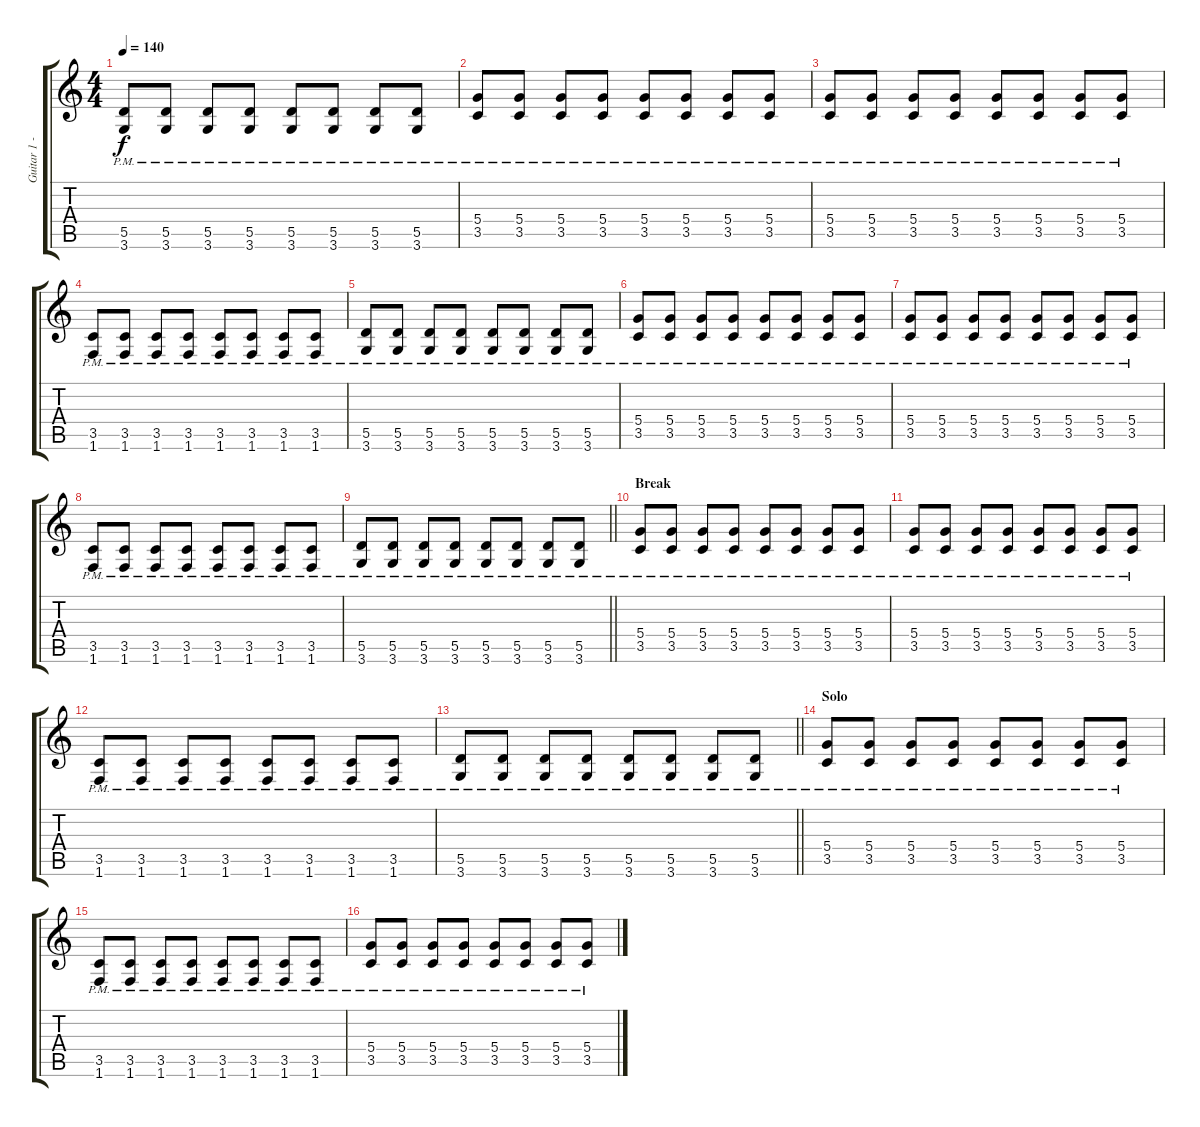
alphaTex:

\track ("Guitar 1 - William Reid" "Guitar 1 -") {instrument distortionguitar}
\staff {score tabs}
\tuning (E4 B3 G3 D3 A2 E2) {hide}
\ts (4 4)
\tempo 140
\clef g2
\ks c
(5.5{pm} 3.6{pm}).8{dy f} (5.5{pm} 3.6{pm}).8 (5.5{pm} 3.6{pm}).8 (5.5{pm} 3.6{pm}).8 (5.5{pm} 3.6{pm}).8 (5.5{pm} 3.6{pm}).8 (5.5{pm} 3.6{pm}).8 (5.5{pm} 3.6{pm}).8 |
(5.4{pm} 3.5{pm}).8 (5.4{pm} 3.5{pm}).8 (5.4{pm} 3.5{pm}).8 (5.4{pm} 3.5{pm}).8 (5.4{pm} 3.5{pm}).8 (5.4{pm} 3.5{pm}).8 (5.4{pm} 3.5{pm}).8 (5.4{pm} 3.5{pm}).8 |
(5.4{pm} 3.5{pm}).8 (5.4{pm} 3.5{pm}).8 (5.4{pm} 3.5{pm}).8 (5.4{pm} 3.5{pm}).8 (5.4{pm} 3.5{pm}).8 (5.4{pm} 3.5{pm}).8 (5.4{pm} 3.5{pm}).8 (5.4{pm} 3.5{pm}).8 |
(3.5{pm} 1.6{pm}).8 (3.5{pm} 1.6{pm}).8 (3.5{pm} 1.6{pm}).8 (3.5{pm} 1.6{pm}).8 (3.5{pm} 1.6{pm}).8 (3.5{pm} 1.6{pm}).8 (3.5{pm} 1.6{pm}).8 (3.5{pm} 1.6{pm}).8 |
(5.5{pm} 3.6{pm}).8 (5.5{pm} 3.6{pm}).8 (5.5{pm} 3.6{pm}).8 (5.5{pm} 3.6{pm}).8 (5.5{pm} 3.6{pm}).8 (5.5{pm} 3.6{pm}).8 (5.5{pm} 3.6{pm}).8 (5.5{pm} 3.6{pm}).8 |
(5.4{pm} 3.5{pm}).8 (5.4{pm} 3.5{pm}).8 (5.4{pm} 3.5{pm}).8 (5.4{pm} 3.5{pm}).8 (5.4{pm} 3.5{pm}).8 (5.4{pm} 3.5{pm}).8 (5.4{pm} 3.5{pm}).8 (5.4{pm} 3.5{pm}).8 |
(5.4{pm} 3.5{pm}).8 (5.4{pm} 3.5{pm}).8 (5.4{pm} 3.5{pm}).8 (5.4{pm} 3.5{pm}).8 (5.4{pm} 3.5{pm}).8 (5.4{pm} 3.5{pm}).8 (5.4{pm} 3.5{pm}).8 (5.4{pm} 3.5{pm}).8 |
(3.5{pm} 1.6{pm}).8 (3.5{pm} 1.6{pm}).8 (3.5{pm} 1.6{pm}).8 (3.5{pm} 1.6{pm}).8 (3.5{pm} 1.6{pm}).8 (3.5{pm} 1.6{pm}).8 (3.5{pm} 1.6{pm}).8 (3.5{pm} 1.6{pm}).8 |
\barLineRight lightlight
(5.5{pm} 3.6{pm}).8 (5.5{pm} 3.6{pm}).8 (5.5{pm} 3.6{pm}).8 (5.5{pm} 3.6{pm}).8 (5.5{pm} 3.6{pm}).8 (5.5{pm} 3.6{pm}).8 (5.5{pm} 3.6{pm}).8 (5.5{pm} 3.6{pm}).8 |
\section ("" "Break")
(5.4{pm} 3.5{pm}).8 (5.4{pm} 3.5{pm}).8 (5.4{pm} 3.5{pm}).8 (5.4{pm} 3.5{pm}).8 (5.4{pm} 3.5{pm}).8 (5.4{pm} 3.5{pm}).8 (5.4{pm} 3.5{pm}).8 (5.4{pm} 3.5{pm}).8 |
(5.4{pm} 3.5{pm}).8 (5.4{pm} 3.5{pm}).8 (5.4{pm} 3.5{pm}).8 (5.4{pm} 3.5{pm}).8 (5.4{pm} 3.5{pm}).8 (5.4{pm} 3.5{pm}).8 (5.4{pm} 3.5{pm}).8 (5.4{pm} 3.5{pm}).8 |
(3.5{pm} 1.6{pm}).8 (3.5{pm} 1.6{pm}).8 (3.5{pm} 1.6{pm}).8 (3.5{pm} 1.6{pm}).8 (3.5{pm} 1.6{pm}).8 (3.5{pm} 1.6{pm}).8 (3.5{pm} 1.6{pm}).8 (3.5{pm} 1.6{pm}).8 |
\barLineRight lightlight
(5.5{pm} 3.6{pm}).8 (5.5{pm} 3.6{pm}).8 (5.5{pm} 3.6{pm}).8 (5.5{pm} 3.6{pm}).8 (5.5{pm} 3.6{pm}).8 (5.5{pm} 3.6{pm}).8 (5.5{pm} 3.6{pm}).8 (5.5{pm} 3.6{pm}).8 |
\section ("" "Solo")
(5.4{pm} 3.5{pm}).8 (5.4{pm} 3.5{pm}).8 (5.4{pm} 3.5{pm}).8 (5.4{pm} 3.5{pm}).8 (5.4{pm} 3.5{pm}).8 (5.4{pm} 3.5{pm}).8 (5.4{pm} 3.5{pm}).8 (5.4{pm} 3.5{pm}).8 |
(3.5{pm} 1.6{pm}).8 (3.5{pm} 1.6{pm}).8 (3.5{pm} 1.6{pm}).8 (3.5{pm} 1.6{pm}).8 (3.5{pm} 1.6{pm}).8 (3.5{pm} 1.6{pm}).8 (3.5{pm} 1.6{pm}).8 (3.5{pm} 1.6{pm}).8 |
(5.4{pm} 3.5{pm}).8 (5.4{pm} 3.5{pm}).8 (5.4{pm} 3.5{pm}).8 (5.4{pm} 3.5{pm}).8 (5.4{pm} 3.5{pm}).8 (5.4{pm} 3.5{pm}).8 (5.4{pm} 3.5{pm}).8 (5.4{pm} 3.5{pm}).8
